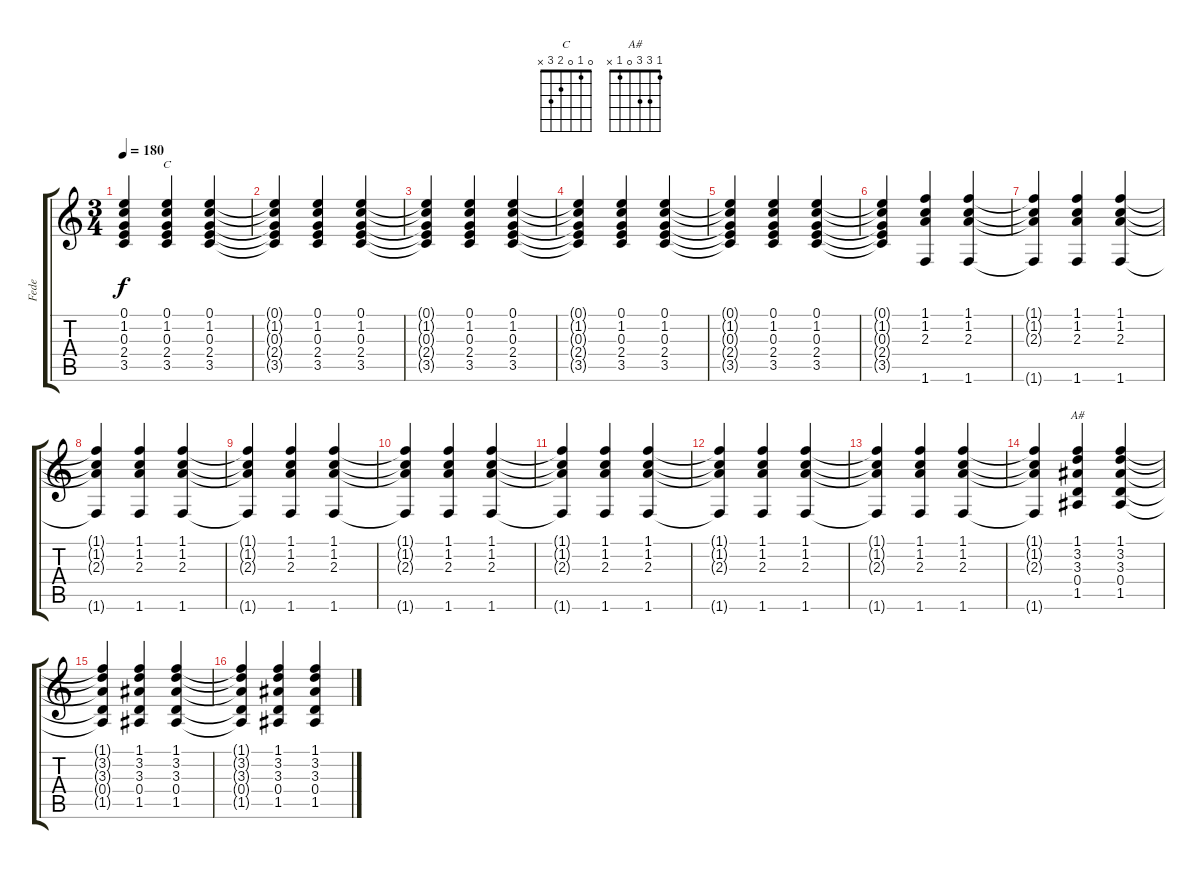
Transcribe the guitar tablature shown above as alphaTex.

\track ("Fede" "Fede") {instrument electricguitarclean}
\staff {score tabs}
\tuning (E4 B3 G3 D3 A2 E2) {hide}
\chord ("C" 0 1 0 2 3 x)
\chord ("A#" 1 3 3 0 1 x)
\ts (3 4)
\tempo 180
\clef g2
\ks c
(0.1{t} 1.2{t} 0.3{t} 2.4{t} 3.5{t}).4{dy f} (0.1 1.2 0.3 2.4 3.5).4{ch "C"} (0.1 1.2 0.3 2.4 3.5).4 |
(0.1{t} 1.2{t} 0.3{t} 2.4{t} 3.5{t}).4 (0.1 1.2 0.3 2.4 3.5).4 (0.1 1.2 0.3 2.4 3.5).4 |
(0.1{t} 1.2{t} 0.3{t} 2.4{t} 3.5{t}).4 (0.1 1.2 0.3 2.4 3.5).4 (0.1 1.2 0.3 2.4 3.5).4 |
(0.1{t} 1.2{t} 0.3{t} 2.4{t} 3.5{t}).4 (0.1 1.2 0.3 2.4 3.5).4 (0.1 1.2 0.3 2.4 3.5).4 |
(0.1{t} 1.2{t} 0.3{t} 2.4{t} 3.5{t}).4 (0.1 1.2 0.3 2.4 3.5).4 (0.1 1.2 0.3 2.4 3.5).4 |
(0.1{t} 1.2{t} 0.3{t} 2.4{t} 3.5{t}).4 (1.1 1.2 2.3 1.6).4 (1.1 1.2 2.3 1.6).4 |
(1.1{t} 1.2{t} 2.3{t} 1.6{t}).4 (1.1 1.2 2.3 1.6).4 (1.1 1.2 2.3 1.6).4 |
(1.1{t} 1.2{t} 2.3{t} 1.6{t}).4 (1.1 1.2 2.3 1.6).4 (1.1 1.2 2.3 1.6).4 |
(1.1{t} 1.2{t} 2.3{t} 1.6{t}).4 (1.1 1.2 2.3 1.6).4 (1.1 1.2 2.3 1.6).4 |
(1.1{t} 1.2{t} 2.3{t} 1.6{t}).4 (1.1 1.2 2.3 1.6).4 (1.1 1.2 2.3 1.6).4 |
(1.1{t} 1.2{t} 2.3{t} 1.6{t}).4 (1.1 1.2 2.3 1.6).4 (1.1 1.2 2.3 1.6).4 |
(1.1{t} 1.2{t} 2.3{t} 1.6{t}).4 (1.1 1.2 2.3 1.6).4 (1.1 1.2 2.3 1.6).4 |
(1.1{t} 1.2{t} 2.3{t} 1.6{t}).4 (1.1 1.2 2.3 1.6).4 (1.1 1.2 2.3 1.6).4 |
(1.1{t} 1.2{t} 2.3{t} 1.6{t}).4 (1.1 3.2 3.3 0.4 1.5).4{ch "A#"} (1.1 3.2 3.3 0.4 1.5).4 |
(1.1{t} 3.2{t} 3.3{t} 0.4{t} 1.5{t}).4 (1.1 3.2 3.3 0.4 1.5).4 (1.1 3.2 3.3 0.4 1.5).4 |
(1.1{t} 3.2{t} 3.3{t} 0.4{t} 1.5{t}).4 (1.1 3.2 3.3 0.4 1.5).4 (1.1 3.2 3.3 0.4 1.5).4
